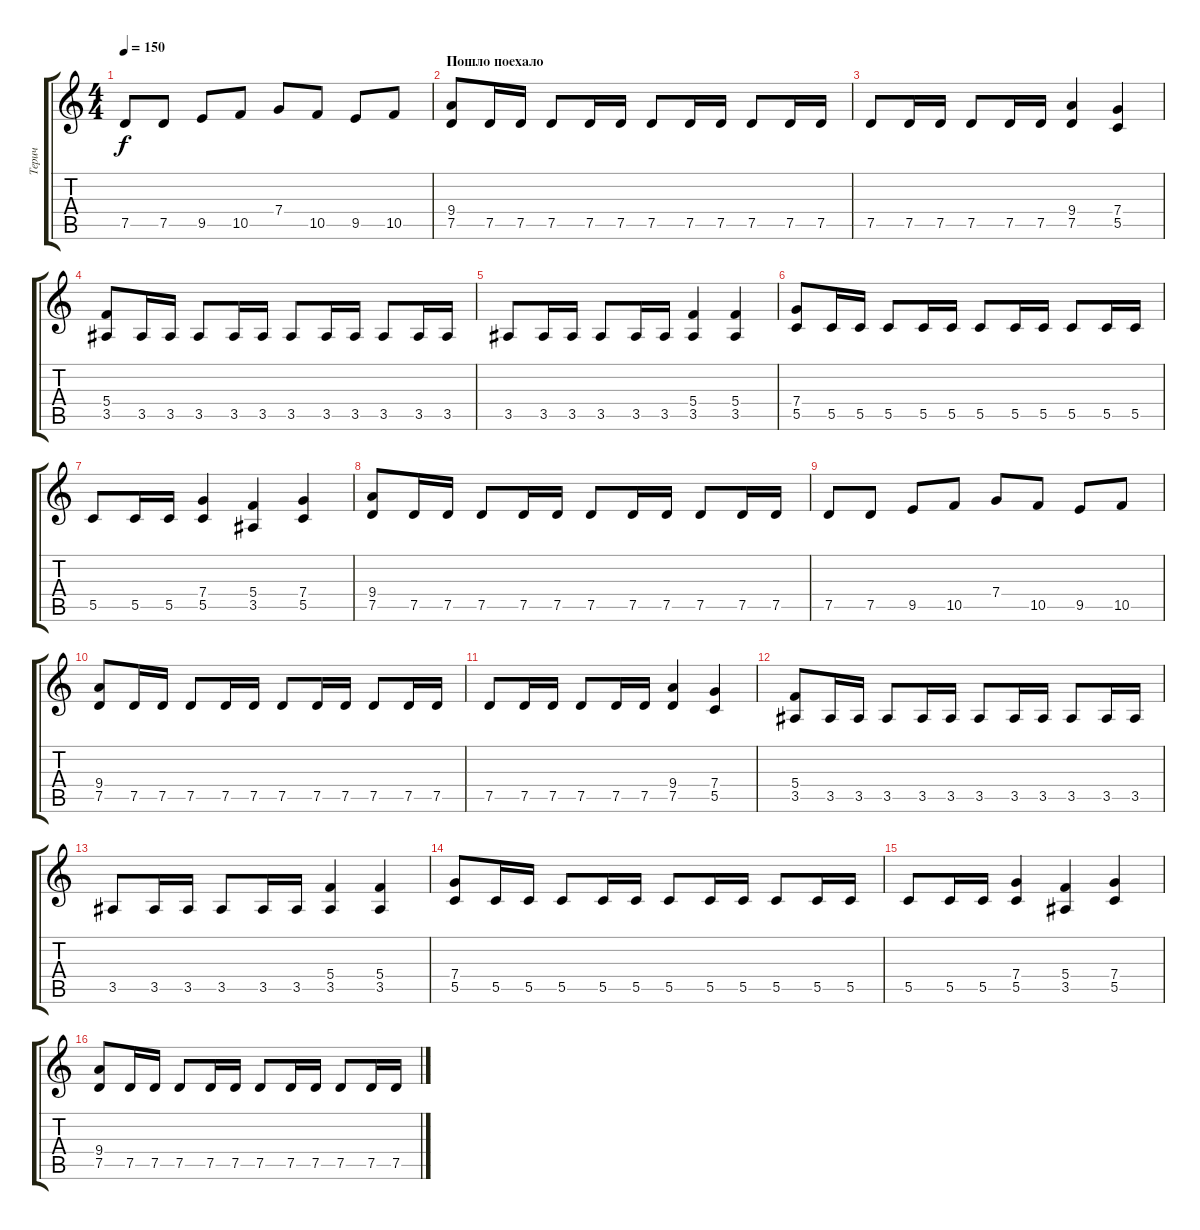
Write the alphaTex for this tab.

\track ("Терич" "Терич") {instrument distortionguitar}
\staff {score tabs}
\tuning (D4 A3 F3 C3 G2 D2) {hide}
\ts (4 4)
\tempo 150
\clef g2
\ks c
7.5.8{dy f} 7.5.8 9.5.8 10.5.8 7.4.8 10.5.8 9.5.8 10.5.8 |
\section ("" "Пошло поехало")
(9.4 7.5).8 7.5.16 7.5.16 7.5.8 7.5.16 7.5.16 7.5.8 7.5.16 7.5.16 7.5.8 7.5.16 7.5.16 |
7.5.8 7.5.16 7.5.16 7.5.8 7.5.16 7.5.16 (9.4 7.5).4 (7.4 5.5).4 |
(5.4 3.5).8 3.5.16 3.5.16 3.5.8 3.5.16 3.5.16 3.5.8 3.5.16 3.5.16 3.5.8 3.5.16 3.5.16 |
3.5.8 3.5.16 3.5.16 3.5.8 3.5.16 3.5.16 (5.4 3.5).4 (5.4 3.5).4 |
(7.4 5.5).8 5.5.16 5.5.16 5.5.8 5.5.16 5.5.16 5.5.8 5.5.16 5.5.16 5.5.8 5.5.16 5.5.16 |
5.5.8 5.5.16 5.5.16 (7.4 5.5).4 (5.4 3.5).4 (7.4 5.5).4 |
(9.4 7.5).8 7.5.16 7.5.16 7.5.8 7.5.16 7.5.16 7.5.8 7.5.16 7.5.16 7.5.8 7.5.16 7.5.16 |
7.5.8 7.5.8 9.5.8 10.5.8 7.4.8 10.5.8 9.5.8 10.5.8 |
(9.4 7.5).8 7.5.16 7.5.16 7.5.8 7.5.16 7.5.16 7.5.8 7.5.16 7.5.16 7.5.8 7.5.16 7.5.16 |
7.5.8 7.5.16 7.5.16 7.5.8 7.5.16 7.5.16 (9.4 7.5).4 (7.4 5.5).4 |
(5.4 3.5).8 3.5.16 3.5.16 3.5.8 3.5.16 3.5.16 3.5.8 3.5.16 3.5.16 3.5.8 3.5.16 3.5.16 |
3.5.8 3.5.16 3.5.16 3.5.8 3.5.16 3.5.16 (5.4 3.5).4 (5.4 3.5).4 |
(7.4 5.5).8 5.5.16 5.5.16 5.5.8 5.5.16 5.5.16 5.5.8 5.5.16 5.5.16 5.5.8 5.5.16 5.5.16 |
5.5.8 5.5.16 5.5.16 (7.4 5.5).4 (5.4 3.5).4 (7.4 5.5).4 |
(9.4 7.5).8 7.5.16 7.5.16 7.5.8 7.5.16 7.5.16 7.5.8 7.5.16 7.5.16 7.5.8 7.5.16 7.5.16
